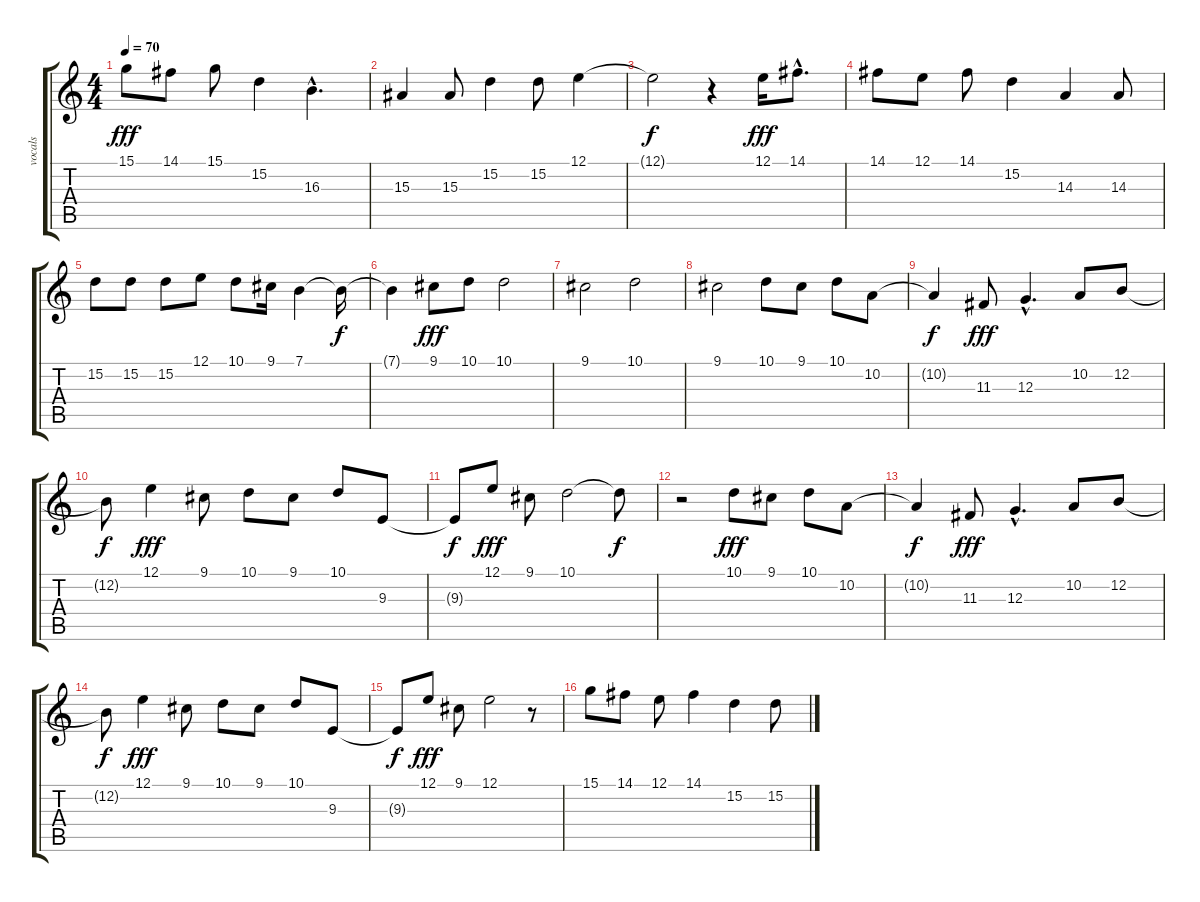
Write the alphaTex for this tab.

\track ("vocals" "vocals") {instrument flute}
\staff {score tabs}
\tuning (E4 B3 G3 D3 A2 E2) {hide}
\ts (4 4)
\tempo 70
\clef g2
\ks c
15.1.8{dy fff} 14.1.8 15.1.8 15.2.4 16.3{hac}.4{d} |
15.3.4 15.3.8 15.2.4 15.2.8 12.1.4 |
12.1{t}.2{dy f} r.4 12.1.16{dy fff} 14.1{hac}.8{d} |
14.1.8 12.1.8 14.1.8 15.2.4 14.3.4 14.3.8 |
15.2.8 15.2.8 15.2.8 12.1.8 10.1.8 9.1.16 7.1.4 7.1{t}.16{dy f} |
7.1{t}.4 9.1.8{dy fff} 10.1.8 10.1.2 |
9.1.2 10.1.2 |
9.1.2 10.1.8 9.1.8 10.1.8 10.2.8 |
10.2{t}.4{dy f} 11.3.8{dy fff} 12.3{hac}.4{d} 10.2.8 12.2.8 |
12.2{t}.8{dy f} 12.1.4{dy fff} 9.1.8 10.1.8 9.1.8 10.1.8 9.3.8 |
9.3{t}.8{dy f} 12.1.8{dy fff} 9.1.8 10.1.2 10.1{t}.8{dy f} |
r.2 10.1.8{dy fff} 9.1.8 10.1.8 10.2.8 |
10.2{t}.4{dy f} 11.3.8{dy fff} 12.3{hac}.4{d} 10.2.8 12.2.8 |
12.2{t}.8{dy f} 12.1.4{dy fff} 9.1.8 10.1.8 9.1.8 10.1.8 9.3.8 |
9.3{t}.8{dy f} 12.1.8{dy fff} 9.1.8 12.1.2 r.8 |
15.1.8 14.1.8 12.1.8 14.1.4 15.2.4 15.2.8
